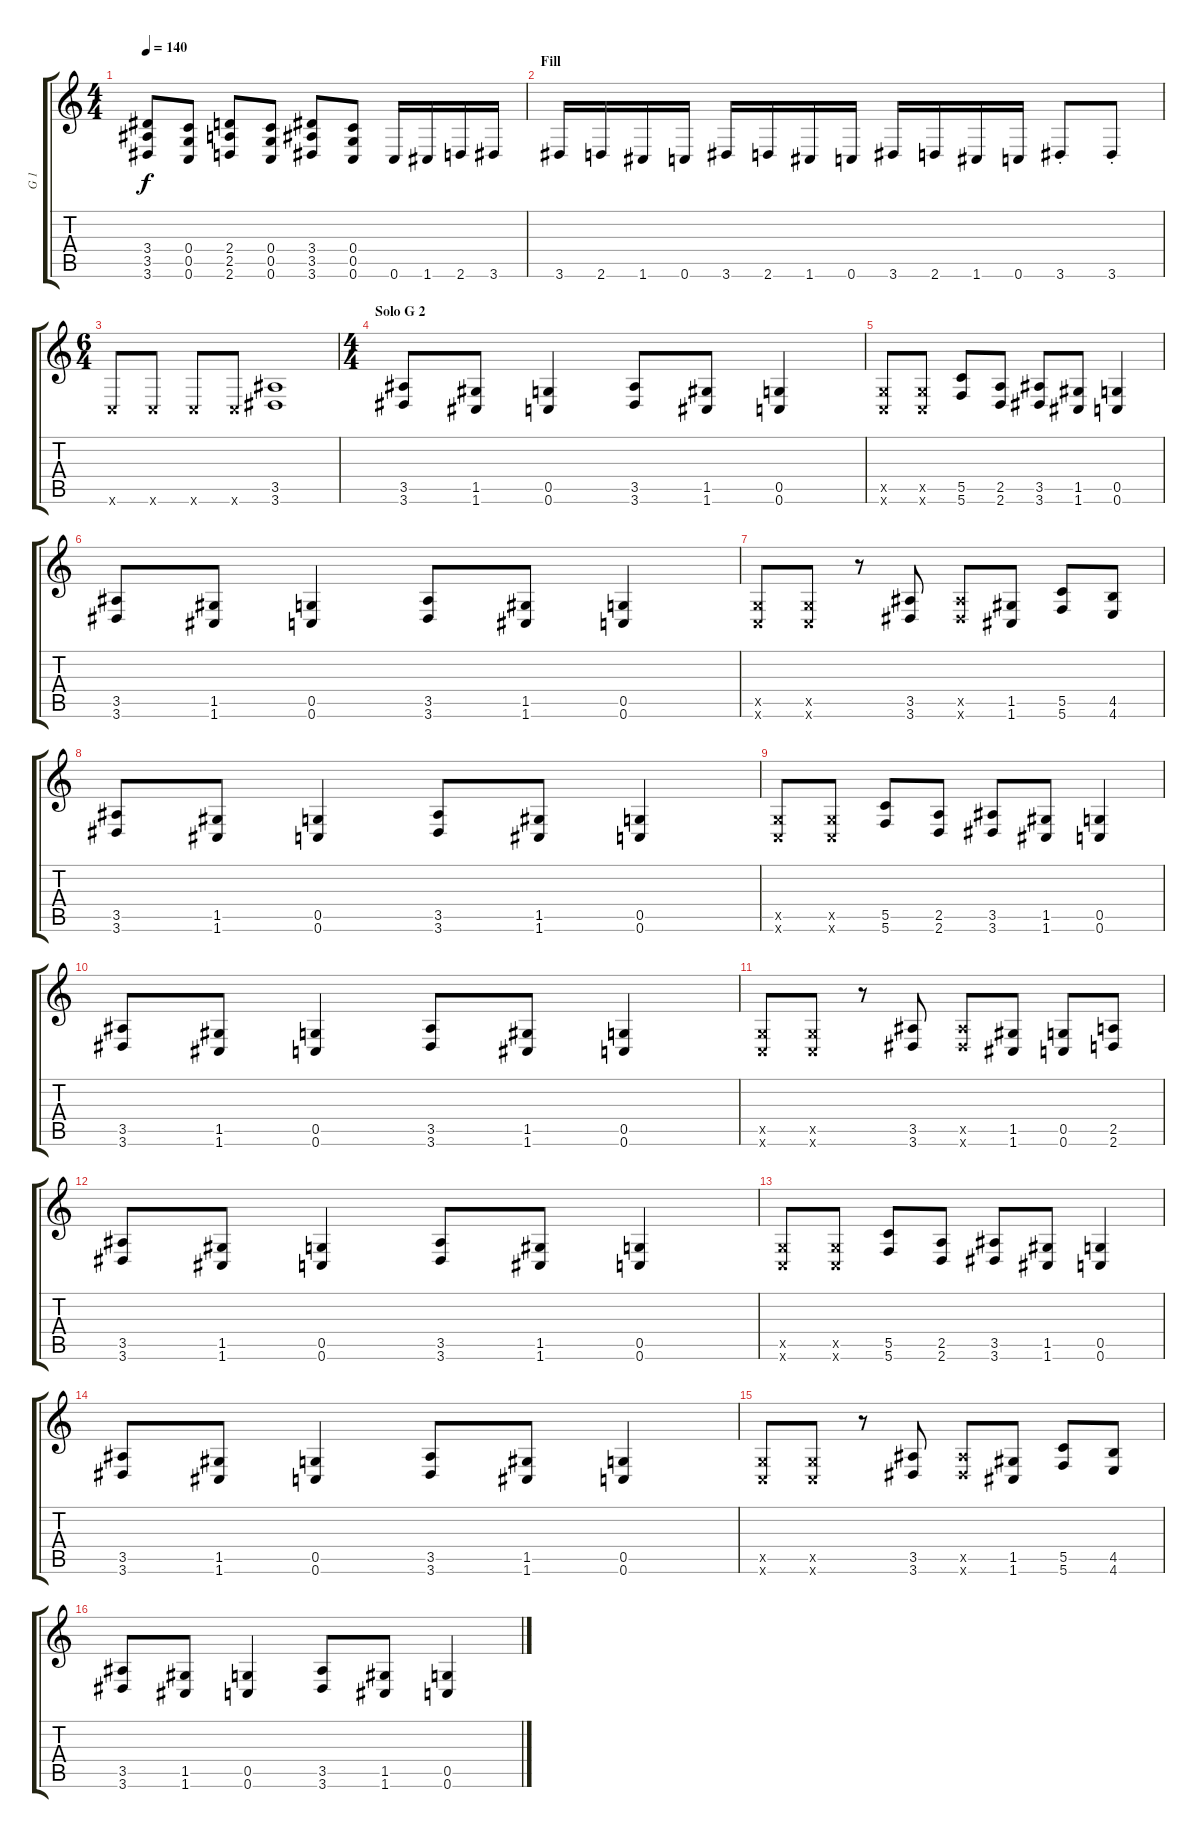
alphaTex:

\track ("G 1" "G 1") {instrument distortionguitar}
\staff {score tabs}
\tuning (D4 A3 F3 C3 G2 C2) {hide}
\ts (4 4)
\tempo 140
\clef g2
\ks c
(3.4 3.5 3.6).8{dy f} (0.4 0.5 0.6).8 (2.4 2.5 2.6).8 (0.4 0.5 0.6).8 (3.4 3.5 3.6).8 (0.4 0.5 0.6).8 0.6.16 1.6.16 2.6.16 3.6.16 |
\section ("" "Fill")
3.6.16 2.6.16 1.6.16 0.6.16 3.6.16 2.6.16 1.6.16 0.6.16 3.6.16 2.6.16 1.6.16 0.6.16 3.6{st}.8 3.6{st}.8 |
\ts (6 4)
0.6{x}.8 0.6{x}.8 0.6{x}.8 0.6{x}.8 (3.5 3.6).1{volume 10} |
\ts (4 4)
\section ("" "Solo G 2")
(3.5 3.6).8 (1.5 1.6).8 (0.5 0.6).4 (3.5 3.6).8 (1.5 1.6).8 (0.5 0.6).4 |
(0.5{x} 0.6{x}).8 (0.5{x} 0.6{x}).8 (5.5 5.6).8 (2.5 2.6).8 (3.5 3.6).8 (1.5 1.6).8 (0.5 0.6).4 |
(3.5 3.6).8 (1.5 1.6).8 (0.5 0.6).4 (3.5 3.6).8 (1.5 1.6).8 (0.5 0.6).4 |
(0.5{x} 0.6{x}).8 (0.5{x} 0.6{x}).8 r.8 (3.5 3.6).8 (3.5{x} 3.6{x}).8 (1.5 1.6).8 (5.5 5.6).8 (4.5 4.6).8 |
(3.5 3.6).8 (1.5 1.6).8 (0.5 0.6).4 (3.5 3.6).8 (1.5 1.6).8 (0.5 0.6).4 |
(0.5{x} 0.6{x}).8 (0.5{x} 0.6{x}).8 (5.5 5.6).8 (2.5 2.6).8 (3.5 3.6).8 (1.5 1.6).8 (0.5 0.6).4 |
(3.5 3.6).8 (1.5 1.6).8 (0.5 0.6).4 (3.5 3.6).8 (1.5 1.6).8 (0.5 0.6).4 |
(0.5{x} 0.6{x}).8 (0.5{x} 0.6{x}).8 r.8 (3.5 3.6).8 (3.5{x} 3.6{x}).8 (1.5 1.6).8 (0.5 0.6).8 (2.5 2.6).8 |
(3.5 3.6).8 (1.5 1.6).8 (0.5 0.6).4 (3.5 3.6).8 (1.5 1.6).8 (0.5 0.6).4 |
(0.5{x} 0.6{x}).8 (0.5{x} 0.6{x}).8 (5.5 5.6).8 (2.5 2.6).8 (3.5 3.6).8 (1.5 1.6).8 (0.5 0.6).4 |
(3.5 3.6).8 (1.5 1.6).8 (0.5 0.6).4 (3.5 3.6).8 (1.5 1.6).8 (0.5 0.6).4 |
(0.5{x} 0.6{x}).8{volume 13} (0.5{x} 0.6{x}).8 r.8 (3.5 3.6).8 (3.5{x} 3.6{x}).8 (1.5 1.6).8 (5.5 5.6).8 (4.5 4.6).8 |
(3.5 3.6).8 (1.5 1.6).8 (0.5 0.6).4 (3.5 3.6).8 (1.5 1.6).8 (0.5 0.6).4
